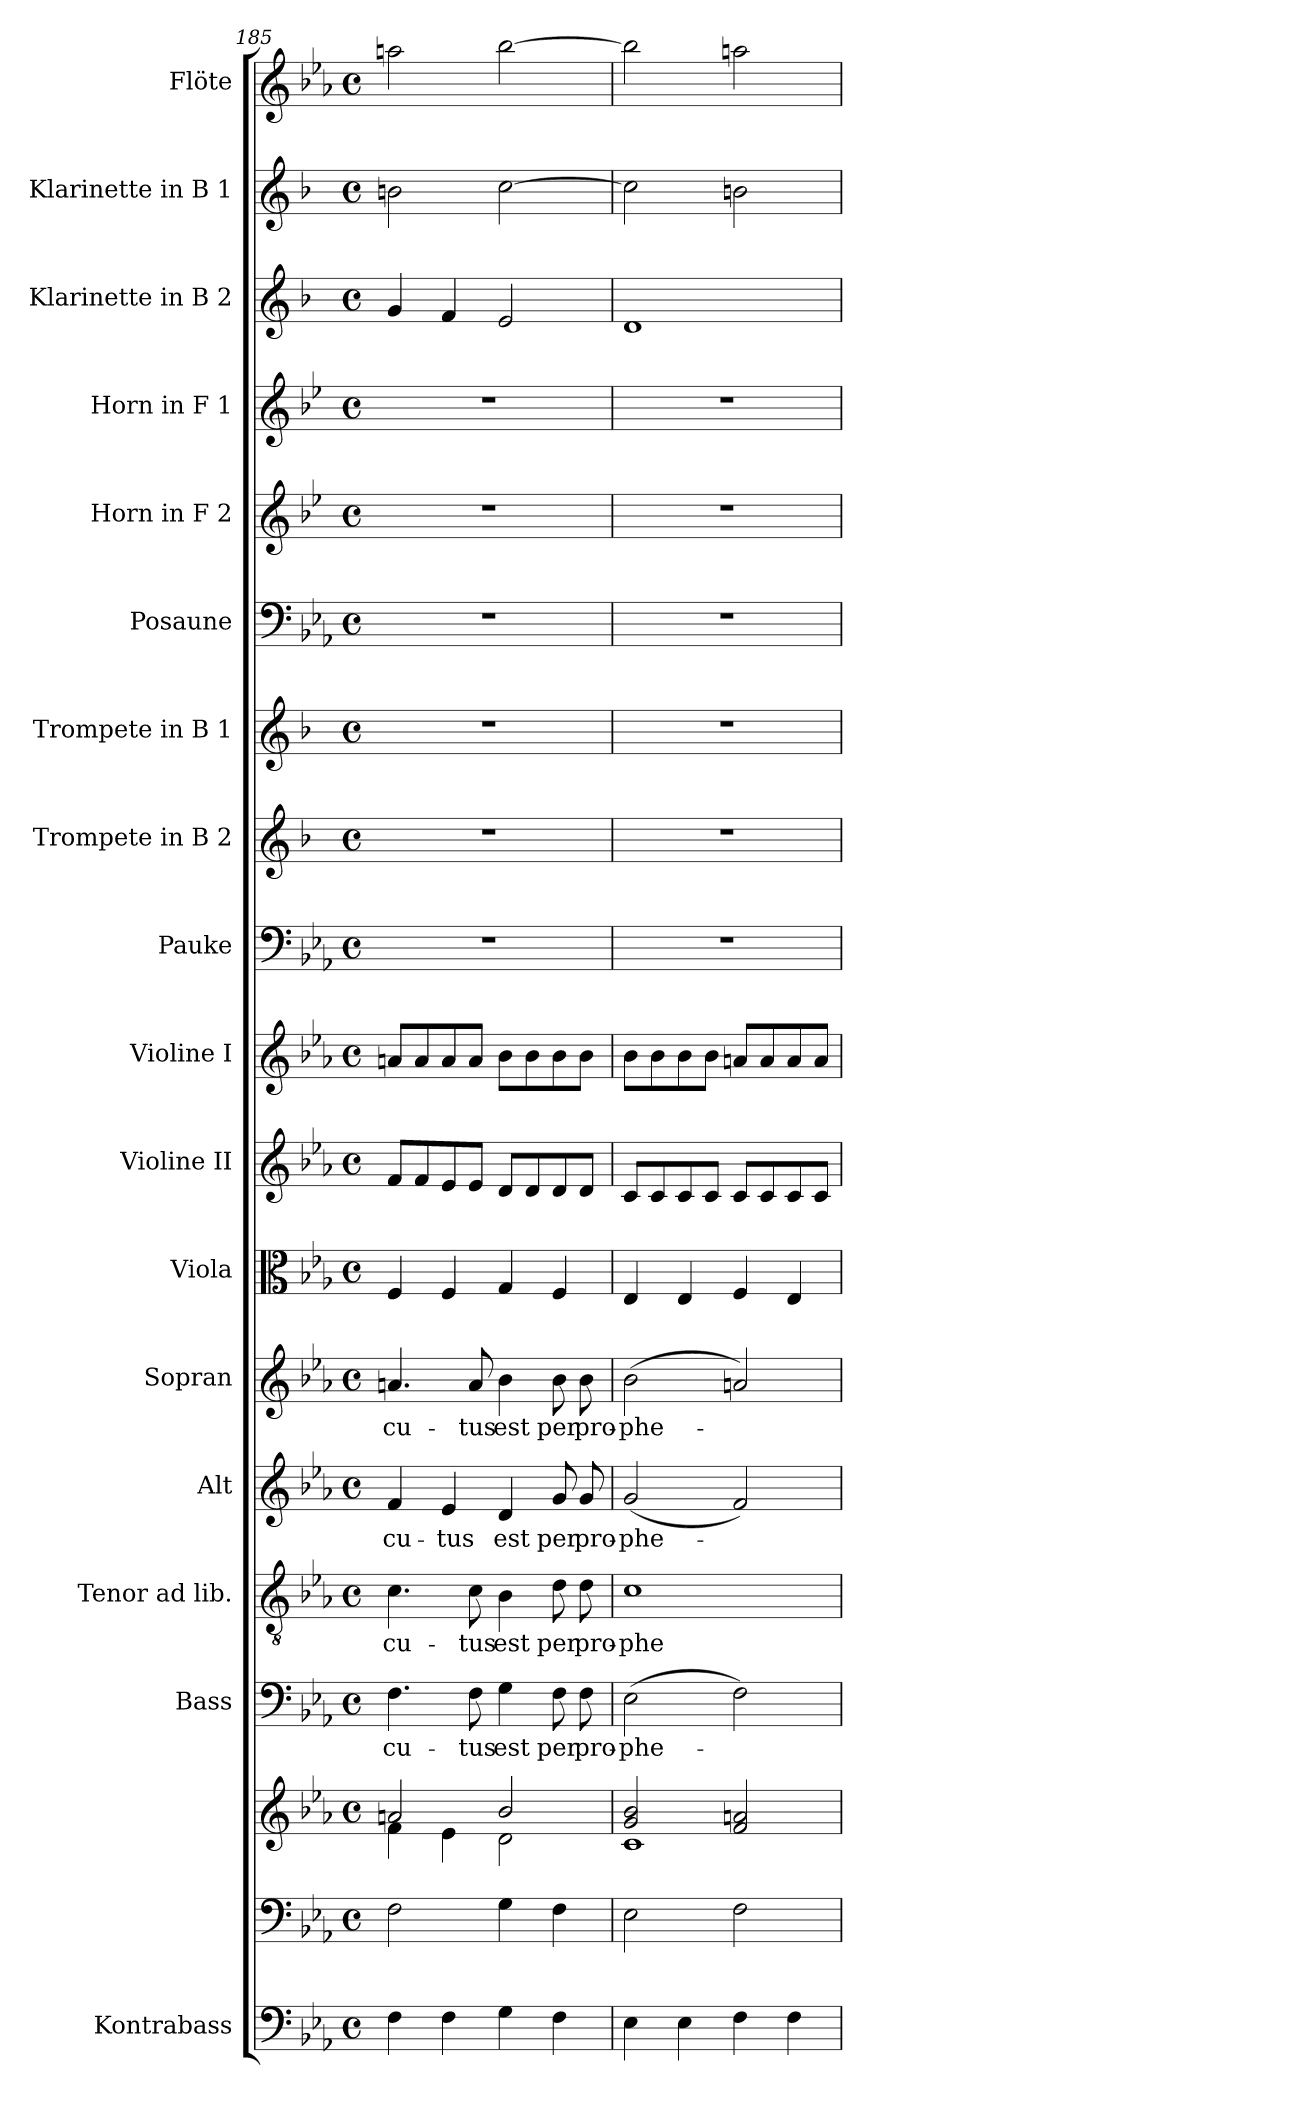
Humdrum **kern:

**kern	**kern	**kern	**kern	**text	**kern	**text	**kern	**text	**kern	**text	**kern	**kern	**kern	**kern	**kern	**kern	**kern	**kern	**kern	**kern	**kern	**kern
*part18	*part17	*part17	*part16	*part16	*part15	*part15	*part14	*part14	*part13	*part13	*part12	*part11	*part10	*part9	*part8	*part7	*part6	*part5	*part4	*part3	*part2	*part1
*staff19	*staff18	*staff17	*staff16	*staff16	*staff15	*staff15	*staff14	*staff14	*staff13	*staff13	*staff12	*staff11	*staff10	*staff9	*staff8	*staff7	*staff6	*staff5	*staff4	*staff3	*staff2	*staff1
*I"Kontrabass	*	*	*I"Bass	*	*I"Tenor ad lib.	*	*I"Alt	*	*I"Sopran	*	*I"Viola	*I"Violine II	*I"Violine I	*I"Pauke	*I"Trompete in B 2	*I"Trompete in B 1	*I"Posaune	*I"Horn in F 2	*I"Horn in F 1	*I"Klarinette in B 2	*I"Klarinette in B 1	*I"Flöte
*I'Kb.	*	*	*I'B	*	*I'T	*	*I'A	*	*I'S	*	*I'Vla.	*I'Vl. II	*I'Vl. I	*I'Pk.	*	*	*I'Pos.	*I'Hrn. 2	*I'Hrn. 1	*	*	*I'Fl.
*clefF4	*clefF4	*clefG2	*clefF4	*	*clefGv2	*	*clefG2	*	*clefG2	*	*clefC3	*clefG2	*clefG2	*clefF4	*clefG2	*clefG2	*clefF4	*clefG2	*clefG2	*clefG2	*clefG2	*clefG2
*ITrd7c12	*	*	*	*	*	*	*	*	*	*	*	*	*	*	*ITrd1c2	*ITrd1c2	*	*ITrd4c7	*ITrd4c7	*ITrd1c2	*ITrd1c2	*
*k[b-e-a-]	*k[b-e-a-]	*k[b-e-a-]	*k[b-e-a-]	*	*k[b-e-a-]	*	*k[b-e-a-]	*	*k[b-e-a-]	*	*k[b-e-a-]	*k[b-e-a-]	*k[b-e-a-]	*k[b-e-a-]	*k[b-e-a-]	*k[b-e-a-]	*k[b-e-a-]	*k[b-e-a-]	*k[b-e-a-]	*k[b-e-a-]	*k[b-e-a-]	*k[b-e-a-]
*E-:	*E-:	*E-:	*E-:	*	*E-:	*	*E-:	*	*E-:	*	*E-:	*E-:	*E-:	*E-:	*E-:	*E-:	*E-:	*E-:	*E-:	*E-:	*E-:	*E-:
*M4/4	*M4/4	*M4/4	*M4/4	*	*M4/4	*	*M4/4	*	*M4/4	*	*M4/4	*M4/4	*M4/4	*M4/4	*M4/4	*M4/4	*M4/4	*M4/4	*M4/4	*M4/4	*M4/4	*M4/4
*met(c)	*met(c)	*met(c)	*met(c)	*	*met(c)	*	*met(c)	*	*met(c)	*	*met(c)	*met(c)	*met(c)	*met(c)	*met(c)	*met(c)	*met(c)	*met(c)	*met(c)	*met(c)	*met(c)	*met(c)
=185	=185	=185	=185	=185	=185	=185	=185	=185	=185	=185	=185	=185	=185	=185	=185	=185	=185	=185	=185	=185	=185	=185
*	*	*^	*	*	*	*	*	*	*	*	*	*	*	*	*	*	*	*	*	*	*	*
!	!	!	!	!	!LO:LY:b	!	!LO:LY:b	!	!LO:LY:b	!	!LO:LY:b	!	!	!	!	!	!	!	!	!	!	!	!
4FF\	2F\	2an/	4f\	4.F\	-cu-	4.c\	-cu-	4f/	-cu-	4.an/	-cu-	4F/	8f/L	8an/L	1r	1r	1r	1r	1r	1r	4f/	2an\	2aan\
.	.	.	.	.	.	.	.	.	.	.	.	.	8f/	8a/	.	.	.	.	.	.	.	.	.
!	!	!	!	!	!	!	!	!	!LO:LY:b	!	!	!	!	!	!	!	!	!	!	!	!	!	!
4FF\	.	.	4e-\	.	.	.	.	4e-/	-tus	.	.	4F/	8e-/	8a/	.	.	.	.	.	.	4e-/	.	.
!	!	!	!	!	!LO:LY:b	!	!LO:LY:b	!	!	!	!LO:LY:b	!	!	!	!	!	!	!	!	!	!	!	!
.	.	.	.	8F\	-tus	8c\	-tus	.	.	8a/	-tus	.	8e-/J	8a/J	.	.	.	.	.	.	.	.	.
!	!	!	!	!	!LO:LY:b	!	!LO:LY:b	!	!LO:LY:b	!	!LO:LY:b	!	!	!	!	!	!	!	!	!	!	!	!
4GG\	4G\	2b-/	2d\	4G\	est	4B-\	est	4d/	est	4b-\	est	4G/	8d/L	8b-\L	.	.	.	.	.	.	2d/	[2b-\	[2bb-\
.	.	.	.	.	.	.	.	.	.	.	.	.	8d/	8b-\	.	.	.	.	.	.	.	.	.
!	!	!	!	!	!LO:LY:b	!	!LO:LY:b	!	!LO:LY:b	!	!LO:LY:b	!	!	!	!	!	!	!	!	!	!	!	!
4FF\	4F\	.	.	8F\	per	8d\	per	8g/	per	8b-\	per	4F/	8d/	8b-\	.	.	.	.	.	.	.	.	.
!	!	!	!	!	!LO:LY:b	!	!LO:LY:b	!	!LO:LY:b	!	!LO:LY:b	!	!	!	!	!	!	!	!	!	!	!	!
.	.	.	.	8F\	pro-	8d\	pro-	8g/	pro-	8b-\	pro-	.	8d/J	8b-\J	.	.	.	.	.	.	.	.	.
=186	=186	=186	=186	=186	=186	=186	=186	=186	=186	=186	=186	=186	=186	=186	=186	=186	=186	=186	=186	=186	=186	=186	=186
!	!	!	!	!	!LO:LY:b	!	!LO:LY:b	!	!LO:LY:b	!	!LO:LY:b	!	!	!	!	!	!	!	!	!	!	!	!
4EE-\	2E-\	2g/ 2b-/	1c	(>2E-\	-phe-	1c	-phe-	(<2g/	-phe-	(>2b-\	-phe-	4E-/	8c/L	8b-\L	1r	1r	1r	1r	1r	1r	1c	2b-\]	2bb-\]
.	.	.	.	.	.	.	.	.	.	.	.	.	8c/	8b-\	.	.	.	.	.	.	.	.	.
4EE-\	.	.	.	.	.	.	.	.	.	.	.	4E-/	8c/	8b-\	.	.	.	.	.	.	.	.	.
.	.	.	.	.	.	.	.	.	.	.	.	.	8c/J	8b-\J	.	.	.	.	.	.	.	.	.
4FF\	2F\	2f/ 2an/	.	2F\)	.	.	.	2f/)	.	2an/)	.	4F/	8c/L	8an/L	.	.	.	.	.	.	.	2an\	2aan\
.	.	.	.	.	.	.	.	.	.	.	.	.	8c/	8a/	.	.	.	.	.	.	.	.	.
4FF\	.	.	.	.	.	.	.	.	.	.	.	4E-/	8c/	8a/	.	.	.	.	.	.	.	.	.
.	.	.	.	.	.	.	.	.	.	.	.	.	8c/J	8a/J	.	.	.	.	.	.	.	.	.
*	*	*v	*v	*	*	*	*	*	*	*	*	*	*	*	*	*	*	*	*	*	*	*	*
=	=	=	=	=	=	=	=	=	=	=	=	=	=	=	=	=	=	=	=	=	=	=
*-	*-	*-	*-	*-	*-	*-	*-	*-	*-	*-	*-	*-	*-	*-	*-	*-	*-	*-	*-	*-	*-	*-
